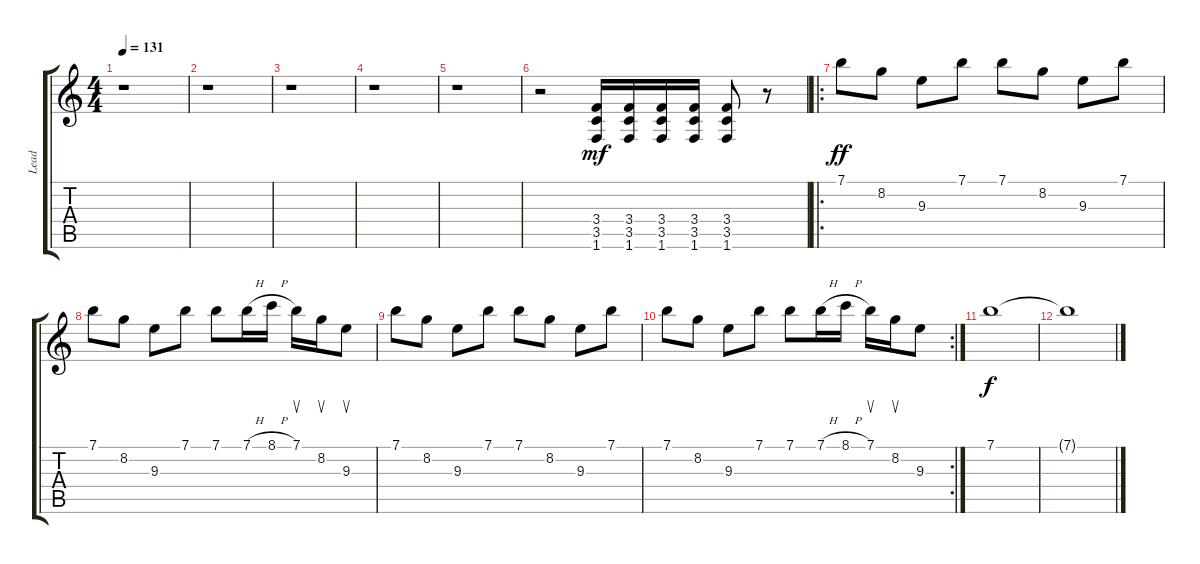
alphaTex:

\track ("Lead" "Lead") {instrument overdrivenguitar}
\staff {score tabs}
\tuning (E4 B3 G3 D3 A2 E2) {hide}
\ts (4 4)
\tempo 131
\clef g2
\ks c
r.1{dy ff} |
r.1 |
r.1 |
r.1 |
r.1 |
r.2 (3.4 3.5 1.6).16{dy mf} (3.4 3.5 1.6).16 (3.4 3.5 1.6).16 (3.4 3.5 1.6).16 (3.4 3.5 1.6).8 r.8 |
\ro
7.1.8{dy ff} 8.2.8 9.3.8 7.1.8 7.1.8 8.2.8 9.3.8 7.1.8 |
7.1.8 8.2.8 9.3.8 7.1.8 7.1.8 7.1{h}.16 8.1{h}.16 7.1.16{su} 8.2.16{su} 9.3.8{su} |
7.1.8 8.2.8 9.3.8 7.1.8 7.1.8 8.2.8 9.3.8 7.1.8 |
\rc 2
7.1.8 8.2.8 9.3.8 7.1.8 7.1.8 7.1{h}.16 8.1{h}.16 7.1.16{su} 8.2.16{su} 9.3.8 |
7.1.1{dy f} |
7.1{t}.1
